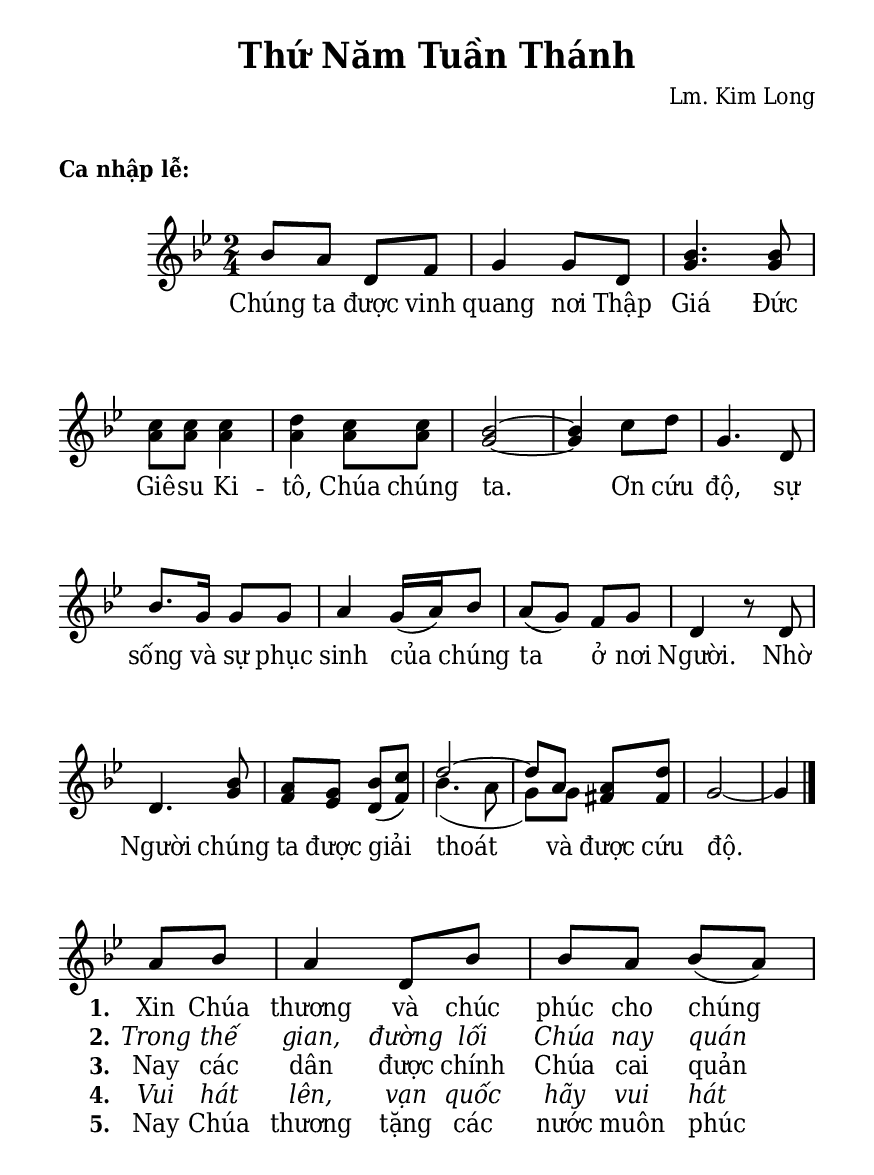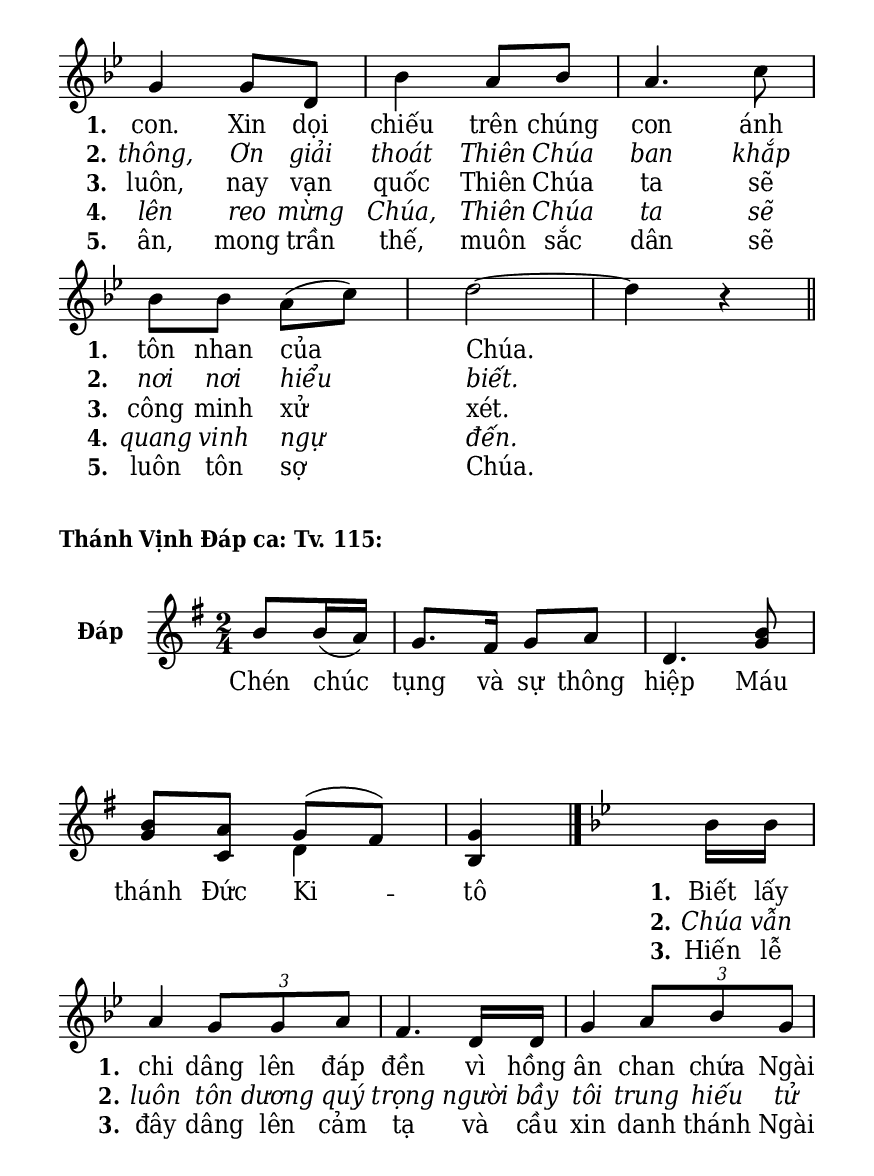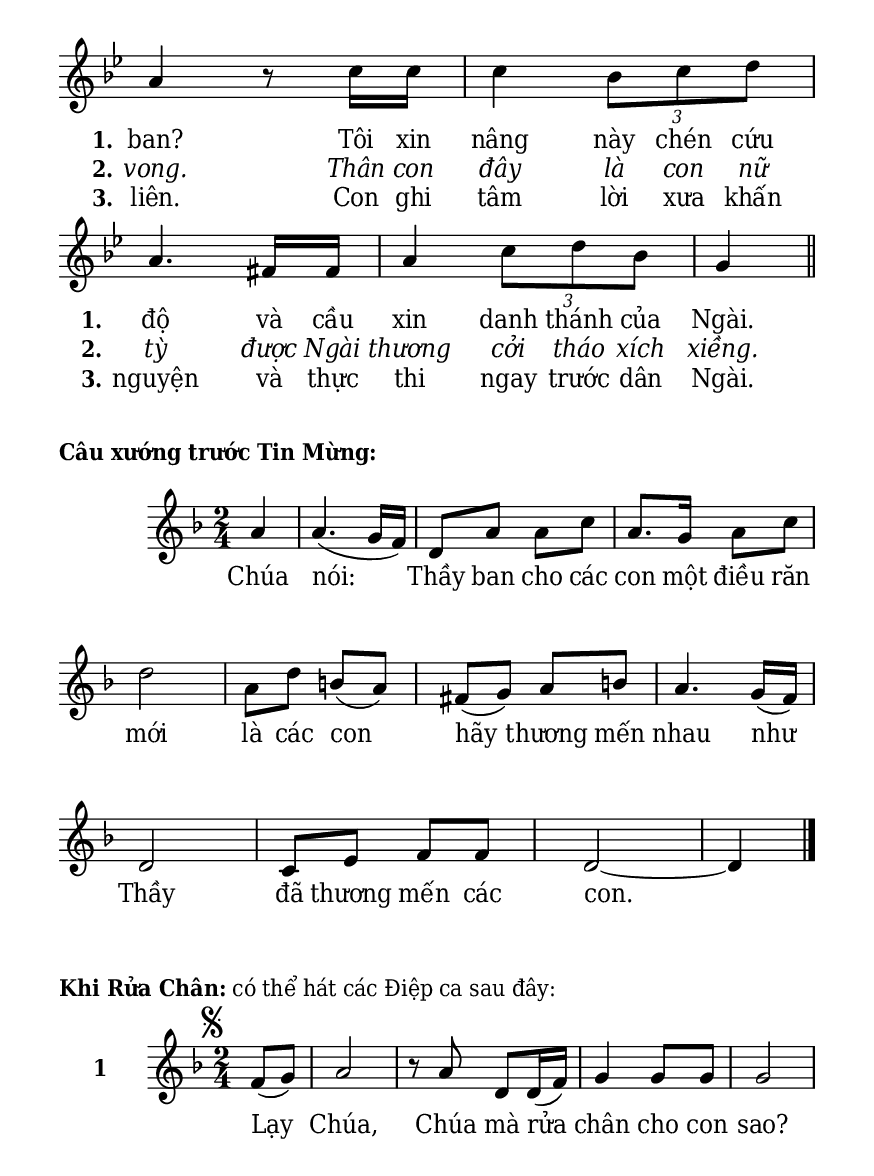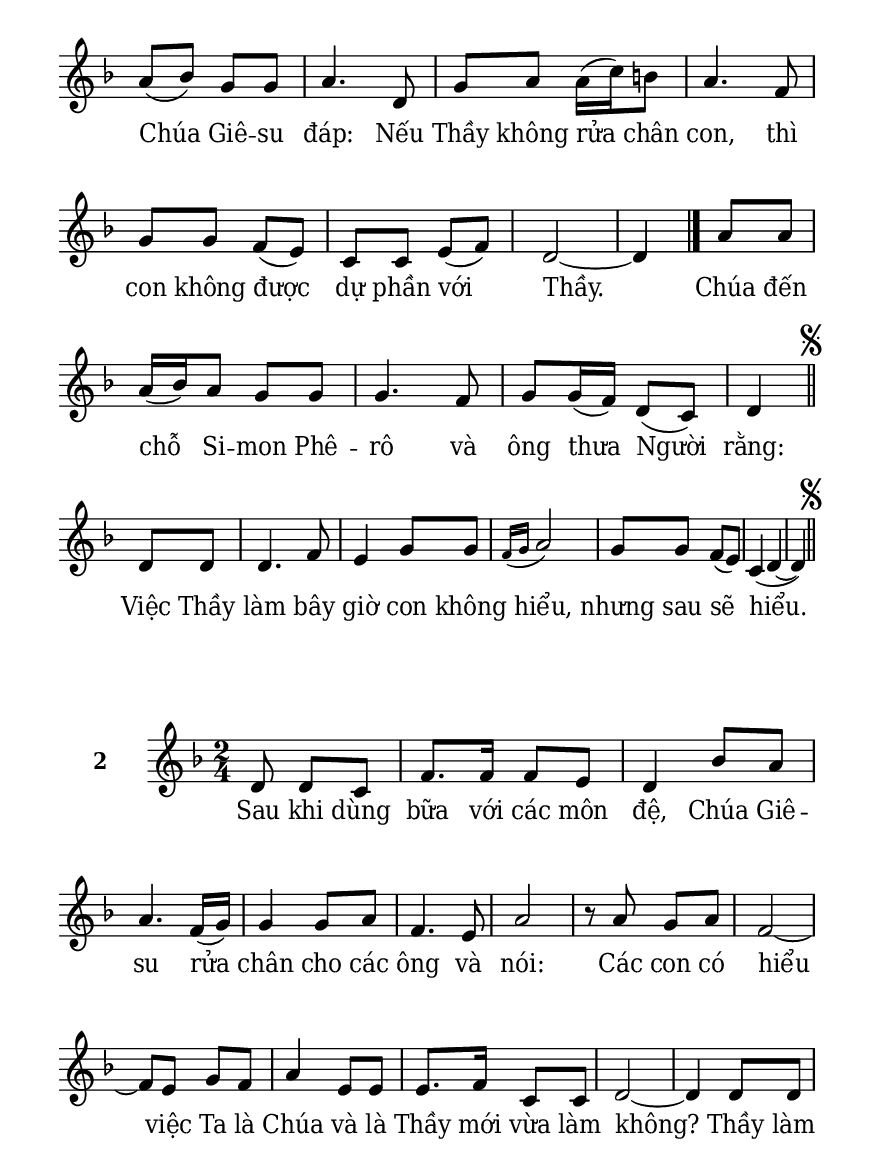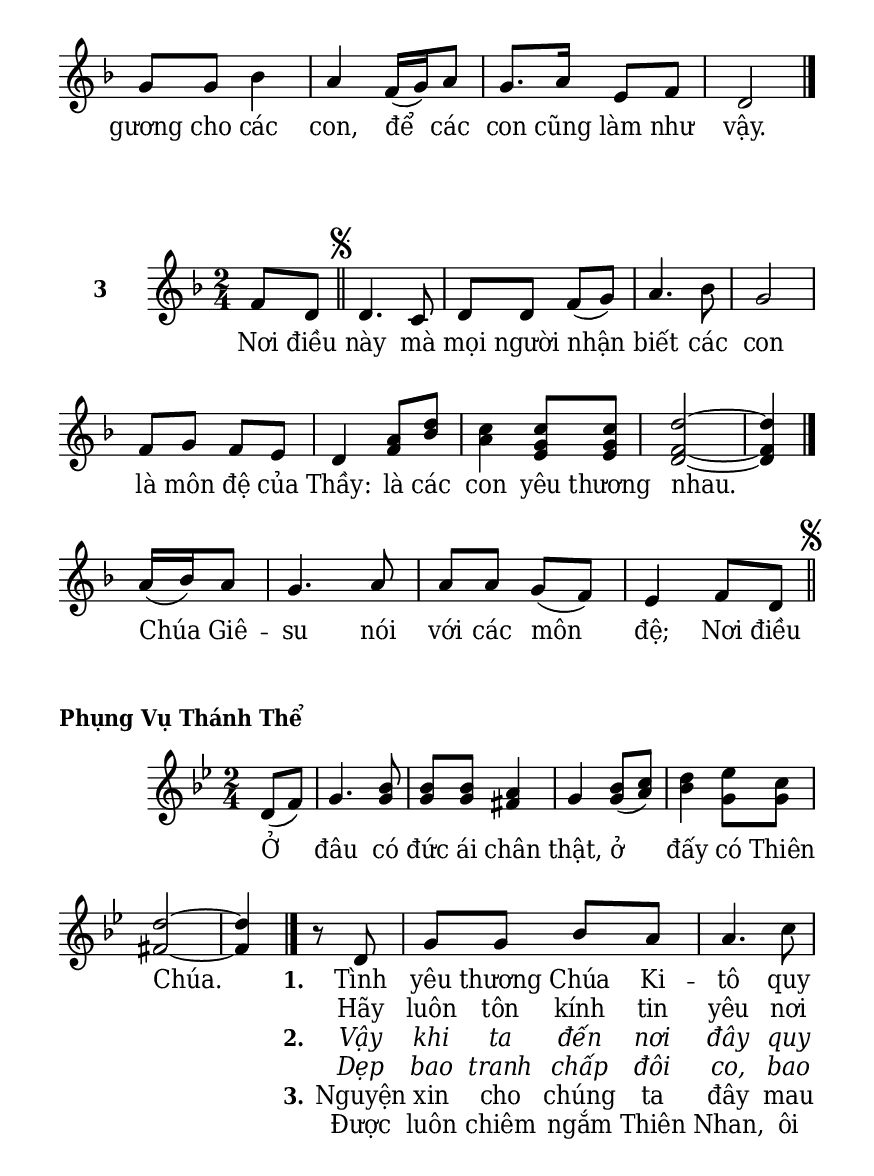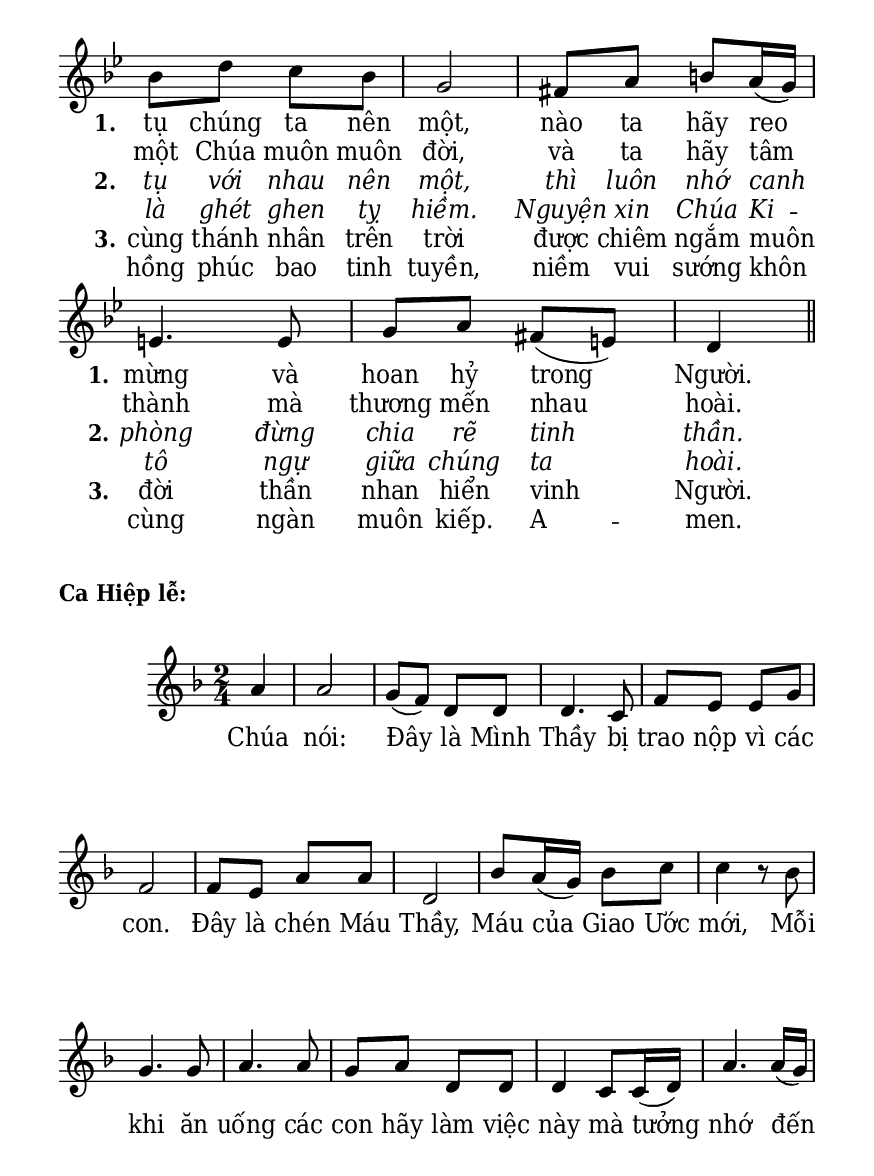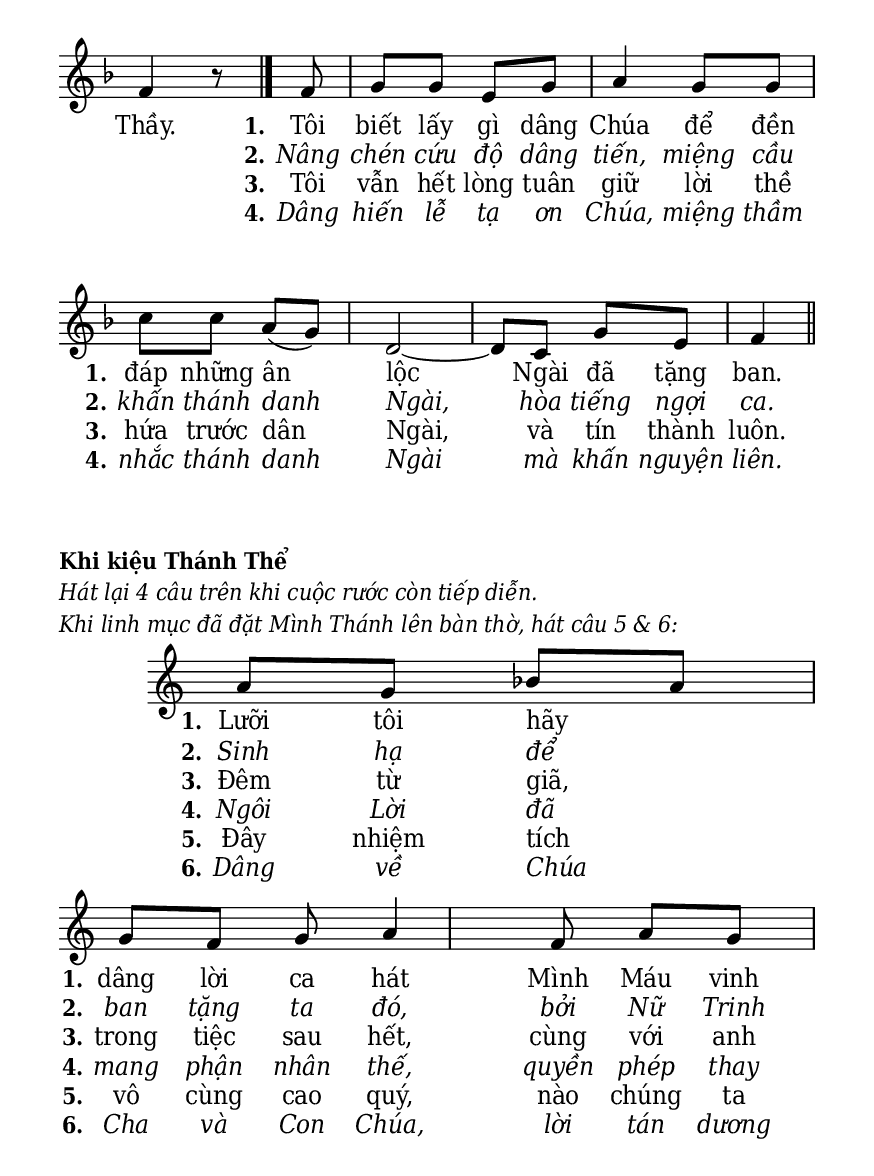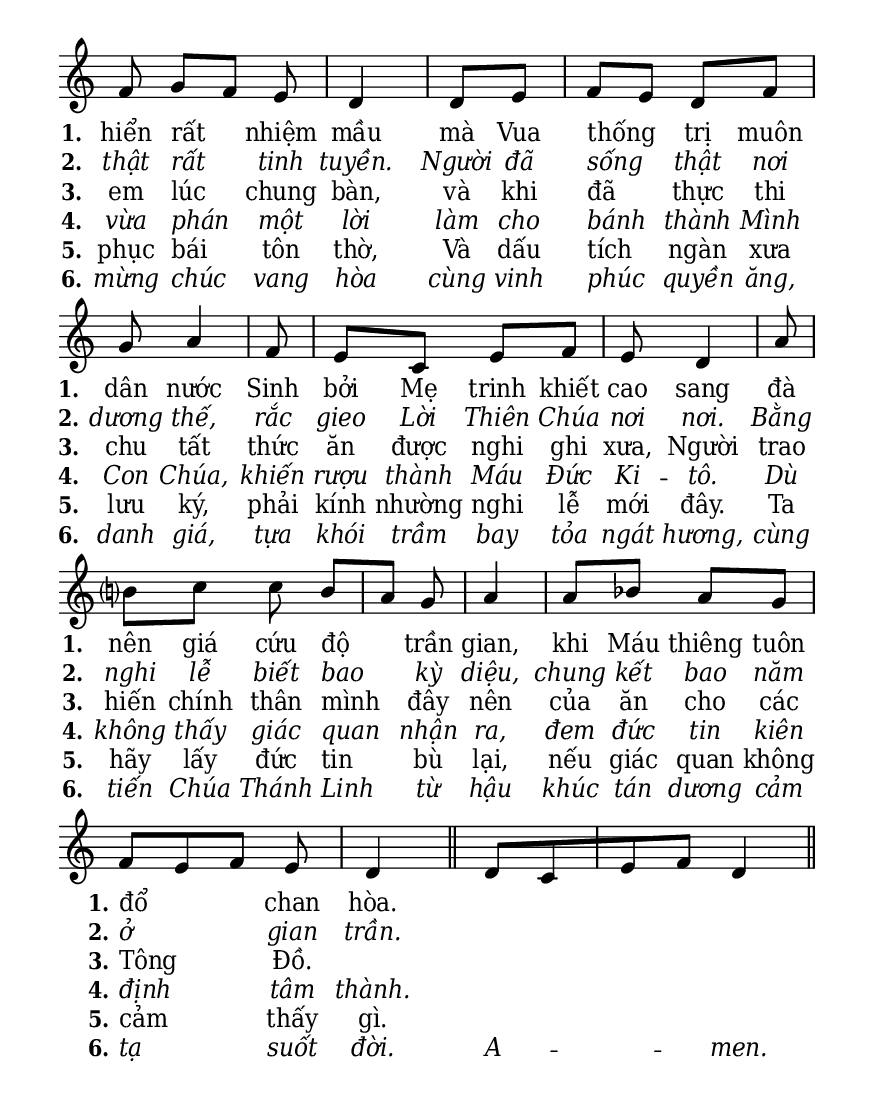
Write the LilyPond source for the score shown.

% Cài đặt chung
\version "2.22.1"
\include "english.ly"

\header {
  title = "Thứ Năm Tuần Thánh"
  composer = "Lm. Kim Long"
  %arranger = " "
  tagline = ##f
}

%
#(define (add-grob-definition grob-name grob-entry)
     (set! all-grob-descriptions
           (cons ((@@ (lily) completize-grob-entry)
                  (cons grob-name grob-entry))
                 all-grob-descriptions)))

#(add-grob-definition
    'StanzaNumberSpanner
    `((direction . ,LEFT)
      (font-series . bold)
      (padding . 1)
      (side-axis . ,X)
      (stencil . ,ly:text-interface::print)
      (X-offset . ,ly:side-position-interface::x-aligned-side)
      (Y-extent . ,grob::always-Y-extent-from-stencil)
      (meta . ((class . Spanner)
               (interfaces . (font-interface
                              side-position-interface
                              stanza-number-interface
                              text-interface))))))

\layout {
    \context {
      \Global
      \grobdescriptions #all-grob-descriptions
    }
    \context {
      \Score
      \remove Stanza_number_align_engraver
      \consists
        #(lambda (context)
           (let ((texts '())
                 (syllables '()))
             (make-engraver
              (acknowledgers
               ((stanza-number-interface engraver grob source-engraver)
                  (set! texts (cons grob texts)))
               ((lyric-syllable-interface engraver grob source-engraver)
                  (set! syllables (cons grob syllables))))
              ((stop-translation-timestep engraver)
                 (for-each
                  (lambda (text)
                    (for-each
                     (lambda (syllable)
                       (ly:pointer-group-interface::add-grob
                        text
                        'side-support-elements
                        syllable))
                     syllables))
                  texts)
                 (set! syllables '())))))
    }
    \context {
      \Lyrics
      \remove Stanza_number_engraver
      \consists
        #(lambda (context)
           (let ((text #f)
                 (last-stanza #f))
             (make-engraver
              ((process-music engraver)
                 (let ((stanza (ly:context-property context 'stanza #f)))
                   (if (and stanza (not (equal? stanza last-stanza)))
                       (let ((column (ly:context-property context
'currentCommandColumn)))
                         (set! last-stanza stanza)
                         (if text
                             (ly:spanner-set-bound! text RIGHT column))
                         (set! text (ly:engraver-make-grob engraver
'StanzaNumberSpanner '()))
                         (ly:grob-set-property! text 'text stanza)
                         (ly:spanner-set-bound! text LEFT column)))))
              ((finalize engraver)
                 (if text
                     (let ((column (ly:context-property context
'currentCommandColumn)))
                       (ly:spanner-set-bound! text RIGHT column)))))))
      \override StanzaNumberSpanner.horizon-padding = 10000
    }
}

stanzaReminderOff =
\temporary \override StanzaNumberSpanner.after-line-breaking =
   #(lambda (grob)
      ;; Can be replaced with (not (first-broken-spanner? grob)) in 2.23.
      (if (let ((siblings (ly:spanner-broken-into (ly:grob-original grob))))
            (and (pair? siblings)
                 (not (eq? grob (car siblings)))))
          (ly:grob-suicide! grob)))

stanzaReminderOn =
\undo \stanzaReminderOff
%

% Nhạc
nhacMauMot = \relative c'' {
  \key bf \major
  \time 2/4
  bf8 a d, f |
  g4 g8 d |
  <<
    {
      bf'4. bf8 |
      a a a4 |
      a c8 c |
      bf2 ~ |
      bf4
    }
    {
      g4. g8 |
      c c c4 |
      d a8 a |
      g2 ~ |
      g4
    }
  >>
  c8 d |
  g,4. d8 |
  bf'8. g16 g8 g |
  a4 g16 (a) bf8 |
  a (g) f g |
  d4 r8 d |
  d4.
  <<
    {
      bf'8 |
      a g bf (c)
    }
    {
      g |
      f ef d (f) 
    }
  >>
  <<
    {
      \voiceOne
      d'2 ~ |
      d8 a
    }
    \new Voice = "splitpart" {
      \voiceTwo
      bf4. (a8 |
      g) g
    }
  >>
  \oneVoice
  <<
    {
      a8 d |
    }
    {
      fs,8 fs
    }
  >>
  g2 ~ |
  g4 \bar "|." \break
  
  a8 bf |
  a4 d,8 bf' |
  bf a bf (a) |
  g4 g8 d |
  bf'4 a8 bf |
  a4. c8 |
  bf bf a (c) |
  d2 ~ |
  d4 r \bar "||"
}

nhacMauHai = \relative c'' {
  \key g \major
  \time 2/4
  \partial 4 b8 b16 (a) |
  g8. fs16 g8 a |
  d,4.
  <<
    {
      b'8 |
      b a
    }
    {
      g |
      g c,
    }
  >>
  <<
    {
      \voiceOne
      g' (fs)
    }
    \new Voice = "splitpart" {
      \voiceTwo
      d4
    }
  >>
  \oneVoice
  \partial 4 <g b,>4 \bar "|."
  
  \set Staff.explicitKeySignatureVisibility = #end-of-line-invisible
  \set Staff.printKeyCancellation = ##f
  \key bf \major
  \partial 8 bf16 bf |
  a4 \tuplet 3/2 { g8 g a } |
  f4. d16 d |
  g4 \tuplet 3/2 { a8 bf g } |
  a4 r8 c16 c |
  c4 \tuplet 3/2 { bf8 c d } |
  a4. fs16 fs |
  a4 \tuplet 3/2 { c8 d bf } |
  g4 \bar "||"
}

nhacMauBa = \relative c'' {
  \key f \major
  \time 2/4
  \partial 4 a4 |
  a4. (g16 f) |
  d8 a' a c |
  a8. g16 a8 c |
  d2 |
  a8 d b! (a) |
  fs8 (g) a b! |
  a4. g16 (f) |
  d2 |
  c8 e f f |
  d2 ~ |
  d4 \bar "|."
}

nhacMauBon = \relative c' {
  \key f \major
  \time 2/4
  \once \override Score.RehearsalMark.font-size = #0.1
  \mark \markup { \musicglyph #"scripts.segno" }
  \partial 4 f8 (g) |
  a2 |
  r8 a d, d16 (f) |
  g4 g8 g |
  g2 |
  a8 (bf) g g |
  a4. d,8 |
  g a a16 (c) b!8 |
  a4. f8 |
  g g f (e) |
  c c e (f) |
  d2 ~ |
  d4 \bar "|."
  a'8 a |
  a16 (bf) a8 g g |
  g4. f8 |
  g g16 (f) d8 (c) |
  d4 \bar "||"
  \once \override Score.RehearsalMark #'break-visibility = #end-of-line-visible
  \once \override Score.RehearsalMark.font-size = #0.1
  \mark \markup { \musicglyph #"scripts.segno" }
  \break
  
  d8 d |
  d4. f8 |
  e4 g8 g |
  \slashedGrace { f16 (g } a2) |
  g8 g f (e) |
  c4 (d ~ |
  d) \bar "||"
  \once \override Score.RehearsalMark.font-size = #0.1
  \mark \markup { \musicglyph #"scripts.segno" }
}

nhacMauNam = \relative c' {
  \key f \major
  \time 2/4
  \partial 4. d8 d c |
  f8. f16 f8 e |
  d4 bf'8 a |
  a4. f16 (g) |
  g4 g8 a |
  f4. e8 |
  a2 |
  r8 a g a |
  f2 ~ |
  f8 e g f |
  a4 e8 e |
  e8. f16 c8 c |
  d2 ~ |
  d4 d8 d |
  g g bf4 |
  a4 f16 (g) a8 |
  g8. a16 e8 f |
  d2 \bar "|."
}

nhacMauSau = \relative c' {
  \key f \major
  \time 2/4
  \partial 4 f8 d \bar "||"
  \once \override Score.RehearsalMark.font-size = #0.1
  \mark \markup { \musicglyph #"scripts.segno" }
  d4. c8 |
  d d f (g) |
  a4. bf8 |
  g2 |
  f8 g f e |
  d4 <a' f>8 <d bf> |
  <c a>4 <c g e>8 <c g e> |
  <d f, d>2 ~ <d f, d>4 \bar "|." \break
  a16 (bf) a8 |
  g4. a8 |
  a a g (f) |
  e4 f8 d \bar "||"
  \once \override Score.RehearsalMark.font-size = #0.1
  \mark \markup { \musicglyph #"scripts.segno" }
}

nhacMauBay = \relative c' {
  \key bf \major
  \time 2/4
  \partial 4 d8 (f) |
  g4.
  <<
    {
      bf8 |
      bf bf a4 |
      g bf8 (c) |
      d4 ef8 c |
      d2 ~ |
      d4 \bar "|."
    }
    {
      g,8 |
      g g fs4 |
      \skip 4 g8 (a) |
      bf4 g8 g |
      fs2 ~ |
      fs4
    }
  >>
  r8 d |
  g g bf a |
  a4. c8 |
  bf d c bf |
  g2 |
  fs8 a b! a16 (g) |
  e!4. e8 |
  g a fs (e!) |
  d4 \bar "||"
}

nhacMauTam = \relative c'' {
  \key f \major
  \time 2/4
  \partial 4 a4 |
  a2 |
  g8 (f) d d |
  d4. c8 |
  f e e g |
  f2 |
  f8 e a a |
  d,2 |
  bf'8 a16 (g) bf8 c |
  c4 r8 bf |
  g4. g8 |
  a4. a8 |
  g a d, d |
  d4 c8 c16 (d) |
  a'4. a16 (g) |
  f4 r8 \bar "|."
  
  f8 |
  g g e g |
  a4 g8 g |
  c c a (g) |
  d2 ~ |
  d8 c g' e |
  f4 \bar "||"
}

nhacMauChin = \relative c'' {
  \key c \major
  \time 2/4
  a8 g bf \hide ([a]) g f g a4 f8 a
  g f g \hide ([f]) e d4 \bar "|" d8 e f \hide ([e]) d f g a4 \bar "|"
  f8 e c e f e d4 \bar "|" a'8 b!? c c b \hide ([a]) g \bar "|"
  a4 a8 bf a g f \hide ([e f]) e d4 \bar "||"
  d8 \hide ([c e f]) d4 \bar "||"
}

% Lời
loiMauMot = \lyricmode {
  Chúng ta được vinh quang nơi Thập Giá Đức Giê -- su Ki -- tô,
  Chúa chúng ta.
  Ơn cứu độ, sự sống và sự phục sinh của chúng ta ở nơi Người.
  Nhờ Người chúng ta được giải thoát và được cứu độ.
  <<
    {
      \set stanza = "1."
      Xin Chúa thương và chúc phúc cho chúng con.
      Xin dọi chiếu trên chúng con ánh tôn nhan của Chúa.
    }
    \new Lyrics {
      \set associatedVoice = "beSop"
      \set stanza = "2."
      \override Lyrics.LyricText.font-shape = #'italic
      Trong thế gian, đường lối Chúa nay quán thông,
      Ơn giải thoát Thiên Chúa ban khắp nơi nơi hiểu biết.
    }
    \new Lyrics {
      \set associatedVoice = "beSop"
      \set stanza = "3."
      Nay các dân được chính Chúa cai quản luôn,
      nay vạn quốc Thiên Chúa ta sẽ công minh xử xét.
    }
    \new Lyrics {
      \set associatedVoice = "beSop"
      \set stanza = "4."
      \override Lyrics.LyricText.font-shape = #'italic
      Vui hát lên, vạn quốc hãy vui hát lên reo mừng Chúa,
      Thiên Chúa ta sẽ quang vinh ngự đến.
    }
    \new Lyrics {
      \set associatedVoice = "beSop"
      \set stanza = "5."
      Nay Chúa thương tặng các nước muôn phúc ân,
      mong trần thế, muôn sắc dân sẽ luôn tôn sợ Chúa.
    }
  >>
}

loiMauHai = \lyricmode {
  Chén chúc tụng và sự thông hiệp Máu thánh Đức Ki -- tô
  <<
    {
      \set stanza = "1."
      Biết lấy chi dâng lên đáp đền
      vì hồng ân chan chứa Ngài ban?
      Tôi xin nâng này chén cứu độ
      và cầu xin danh thánh của Ngài.
    }
    \new Lyrics {
      \set associatedVoice = "beSop"
      \set stanza = "2."
      \override Lyrics.LyricText.font-shape = #'italic
      Chúa vẫn luôn tôn dương quý trọng
      người bầy tôi trung hiếu tử vong.
      Thân con đây là con nữ tỳ
      được Ngài thương cởi tháo xích xiềng.
    }
    \new Lyrics {
      \set associatedVoice = "beSop"
      \set stanza = "3."
      Hiến lễ đây dâng lên cảm tạ
      và cầu xin danh thánh Ngài liên.
      Con ghi tâm lời xưa khấn nguyện
      và thực thi ngay trước dân Ngài.
    }
  >>
}

loiMauBa = \lyricmode {
  Chúa nói: Thầy ban cho các con một điều răn mới
  là các con hãy thương mến nhau
  như Thầy đã thương mến các con.
}

loiMauBon = \lyricmode {
  Lạy Chúa, Chúa mà rửa chân cho con sao?
  Chúa Giê -- su đáp:
  Nếu Thầy không rửa chân con, thì con không được
  dự phần với Thầy.
  Chúa đến chỗ Si -- mon Phê -- rô và ông thưa Người rằng:
  
  Việc Thầy làm bây giờ con không hiểu, nhưng sau sẽ hiểu.
}

loiMauNam = \lyricmode {
  Sau khi dùng bữa với các môn đệ,
  Chúa Giê -- su rửa chân cho các ông và nói:
  Các con có hiểu việc Ta là Chúa và là Thầy mới vừa làm không?
  Thầy làm gương cho các con, để các con cũng làm như vậy.
}

loiMauSau = \lyricmode {
  Nơi điều này mà mọi người nhận biết các con là môn đệ của Thầy:
  là các con yêu thương nhau.
  Chúa Giê -- su nói với các môn đệ;
  Nơi điều
}

loiMauBay = \lyricmode {
  Ở đâu có đức ái chân thật, ở đấy có Thiên Chúa.
  <<
    {
      \set stanza = "1."
      Tình yêu thương Chúa Ki -- tô quy tụ chúng ta nên một,
      nào ta hãy reo mừng và hoan hỷ trong Người.
    }
    \new Lyrics {
      \set associatedVoice = "beSop"
      \stanzaReminderOff
      Hãy luôn tôn kính tin yêu nơi một Chúa muôn muôn đời,
      và ta hãy tâm thành mà thương mến nhau hoài.
    }
    \new Lyrics {
      \set associatedVoice = "beSop"
      \set stanza = "2."
      \override Lyrics.LyricText.font-shape = #'italic
      Vậy khi ta đến nơi đây quy tụ với nhau nên một,
      thì luôn nhớ canh phòng đừng chia rẽ tinh thần.
    }
    \new Lyrics {
      \set associatedVoice = "beSop"
      \stanzaReminderOff
      \override Lyrics.LyricText.font-shape = #'italic
      Dẹp bao tranh chấp đôi co, bao là ghét ghen tỵ hiềm.
      Nguyện xin Chúa Ki -- tô ngự giữa chúng ta hoài.
    }
    \new Lyrics {
      \set associatedVoice = "beSop"
      \set stanza = "3."
      Nguyện xin cho chúng ta đây mau cùng thánh nhân trên trời
      được chiêm ngắm muôn đời thần nhan hiển vinh Người.
    }
    \new Lyrics {
      \set associatedVoice = "beSop"
      \stanzaReminderOff
      Được luôn chiêm ngắm Thiên Nhan, ôi hồng phúc bao tinh tuyền,
      niềm vui sướng khôn cùng ngàn muôn kiếp.
      A -- men.
    }
  >>
}

loiMauTam = \lyricmode {
  Chúa nói: Đây là Mình Thầy bị trao nộp vì các con.
  Đây là chén Máu Thầy, Máu của Giao Ước mới,
  Mỗi khi ăn uống các con hãy làm việc này
  mà tưởng nhớ đến Thầy.
  <<
    {
      \set stanza = "1."
      Tôi biết lấy gì dâng Chúa
      để đền đáp những ân lộc Ngài đã tặng ban.
    }
    \new Lyrics {
      \set associatedVoice = "beSop"
      \set stanza = "2."
      \override Lyrics.LyricText.font-shape = #'italic
      Nâng chén cứu độ dâng tiến,
      miệng cầu khấn thánh danh Ngài, hòa tiếng ngợi ca.
    }
    \new Lyrics {
      \set associatedVoice = "beSop"
      \set stanza = "3."
      Tôi vẫn hết lòng tuân giữ lời thề hứa trước dân Ngài,
      và tín thành luôn.
    }
    \new Lyrics {
      \set associatedVoice = "beSop"
      \set stanza = "4."
      \override Lyrics.LyricText.font-shape = #'italic
      Dâng hiến lễ tạ ơn Chúa,
      miệng thầm nhắc thánh danh Ngài mà khấn nguyện liên.
    }
  >>
}

loiMauChin = \lyricmode {
  <<
    {
      \set stanza = "1."
      Lưỡi tôi hãy dâng lời ca hát Mình Máu vinh hiển rất nhiệm mầu
      mà Vua thống trị muôn dân nước
      Sinh bởi Mẹ trinh khiết cao sang
      đà nên giá cứu độ trần gian,
      khi Máu thiêng tuôn đổ chan hòa.
    }
    \new Lyrics {
      \set associatedVoice = "beSop"
      \set stanza = "2."
      \override Lyrics.LyricText.font-shape = #'italic
      Sinh hạ để ban tặng ta đó,
      bởi Nữ Trinh thật rất tinh tuyền.
      Người đã sống thật nơi dương thế,
      rắc gieo Lời Thiên Chúa nơi nơi.
      Bằng nghi lễ biết bao kỳ diệu,
      chung kết bao năm ở gian trần.
    }
    \new Lyrics {
      \set associatedVoice = "beSop"
      \set stanza = "3."
      Đêm từ giã, trong tiệc sau hết,
      cùng với anh em lúc chung bàn,
      và khi đã thực thi chu tất
      thức ăn được nghi ghi xưa,
      Người trao hiến chính thân mình đây
      nên của ăn cho các Tông Đồ.
    }
    \new Lyrics {
      \set associatedVoice = "beSop"
      \set stanza = "4."
      \override Lyrics.LyricText.font-shape = #'italic
      Ngôi Lời đã mang phận nhân thế,
      quyền phép thay vừa phán một lời
      làm cho bánh thành Mình Con Chúa,
      khiến rượu thành Máu Đức Ki -- tô.
      Dù không thấy giác quan nhận ra,
      đem đức tin kiên định tâm thành.
    }
    \new Lyrics {
      \set associatedVoice = "beSop"
      \set stanza = "5."
      Đây nhiệm tích vô cùng cao quý,
      nào chúng ta phục bái tôn thờ,
      Và dấu tích ngàn xưa lưu ký,
      phải kính nhường nghi lễ mới đây.
      Ta hãy lấy đức tin bù lại,
      nếu giác quan không cảm thấy gì.
    }
    \new Lyrics {
      \set associatedVoice = "beSop"
      \set stanza = "6."
      \override Lyrics.LyricText.font-shape = #'italic
      Dâng về Chúa Cha và Con Chúa,
      lời tán dương mừng chúc vang hòa
      cùng vinh phúc quyền ăng, danh giá,
      tựa khói trầm bay tỏa ngát hương,
      cùng tiến Chúa Thánh Linh từ hậu
      khúc tán dương cảm tạ suốt đời.
      A -- men.
    }
  >>
}

% Dàn trang
\paper {
  #(set-paper-size "a5")
  top-margin = 10\mm
  bottom-margin = 10\mm
  left-margin = 10\mm
  right-margin = 10\mm
  indent = #0
  #(define fonts
	 (make-pango-font-tree "Deja Vu Serif Condensed"
	 		       "Deja Vu Serif Condensed"
			       "Deja Vu Serif Condensed"
			       (/ 20 20)))
  print-page-number = ##f
  %page-count = 9
}

% Đổi kích thước nốt cho bè phụ
notBePhu =
#(define-music-function (font-size music) (number? ly:music?)
   (for-some-music
     (lambda (m)
       (if (music-is-of-type? m 'rhythmic-event)
           (begin
             (set! (ly:music-property m 'tweaks)
                   (cons `(font-size . ,font-size)
                         (ly:music-property m 'tweaks)))
             #t)
           #f))
     music)
   music)

\markup {
  \vspace #2
  \bold "Ca nhập lễ:"
}

\score {
  <<
    \new Staff <<
        \clef treble
        \new Voice = beSop {
          \nhacMauMot
        }
      \new Lyrics \lyricsto beSop \loiMauMot
    >>
  >>
  \layout {
    indent = 15
    \override Lyrics.LyricSpace.minimum-distance = #0.6
    \override Score.BarNumber.break-visibility = ##(#f #f #f)
    \override Score.SpacingSpanner.uniform-stretching = ##t
    ragged-last = ##f
  }
}

\markup {
  \vspace #2
  \bold "Thánh Vịnh Đáp ca: Tv. 115:"
}

\score {
  <<
    \new Staff \with {
      instrumentName = \markup { \bold "Đáp" }} <<
        \clef treble
        \new Voice = beSop {
          \nhacMauHai
        }
      \new Lyrics \lyricsto beSop \loiMauHai
    >>
  >>
  \layout {
    indent = 15
    \override Lyrics.LyricSpace.minimum-distance = #0.7
    \override Score.BarNumber.break-visibility = ##(#f #f #f)
    \override Score.SpacingSpanner.uniform-stretching = ##t
    \override LyricHyphen.minimum-distance = #1.5
    ragged-last = ##f
  }
}

\markup {
  \vspace #2
  \bold "Câu xướng trước Tin Mừng:"
}

\score {
  <<
    \new Staff <<
        \clef treble
        \new Voice = beSop {
          \nhacMauBa
        }
      \new Lyrics \lyricsto beSop \loiMauBa
    >>
  >>
  \layout {
    indent = 15
    \override Lyrics.LyricSpace.minimum-distance = #0.6
    \override Score.BarNumber.break-visibility = ##(#f #f #f)
    \override Score.SpacingSpanner.uniform-stretching = ##t
    ragged-last = ##f
  }
}

\markup {
  \vspace #2
  \bold "Khi Rửa Chân:"
  \normal-text "có thể hát các Điệp ca sau đây:"
}


\score {
  <<
    \new Staff \with {
      instrumentName = \markup { \bold "1" }} <<
        \clef treble
        \new Voice = beSop {
          \nhacMauBon
        }
      \new Lyrics \lyricsto beSop \loiMauBon
    >>
  >>
  \layout {
    indent = 15
    \override Lyrics.LyricSpace.minimum-distance = #0.7
    \override LyricHyphen.minimum-distance = #1
    \override Score.BarNumber.break-visibility = ##(#f #f #f)
    \override Score.SpacingSpanner.uniform-stretching = ##t
    ragged-last = ##f
  }
}

\markup {
  \vspace #2
}

\score {
  <<
    \new Staff \with {
      instrumentName = \markup { \bold "2" }} <<
        \clef treble
        \new Voice = beSop {
          \nhacMauNam
        }
      \new Lyrics \lyricsto beSop \loiMauNam
    >>
  >>
  \layout {
    indent = 15
    \override Lyrics.LyricSpace.minimum-distance = #0.7
    \override Score.BarNumber.break-visibility = ##(#f #f #f)
    \override Score.SpacingSpanner.uniform-stretching = ##t
    ragged-last = ##f
  }
}

\markup {
  \vspace #2
}

\score {
  <<
    \new Staff \with {
      instrumentName = \markup { \bold "3" }} <<
        \clef treble
        \new Voice = beSop {
          \nhacMauSau
        }
      \new Lyrics \lyricsto beSop \loiMauSau
    >>
  >>
  \layout {
    indent = 15
    \override Lyrics.LyricSpace.minimum-distance = #0.7
    \override Score.BarNumber.break-visibility = ##(#f #f #f)
    \override Score.SpacingSpanner.uniform-stretching = ##t
    ragged-last = ##f
  }
}

\markup {
  \vspace #2
  \bold "Phụng Vụ Thánh Thể"
}

\score {
  <<
    \new Staff <<
        \clef treble
        \new Voice = beSop {
          \nhacMauBay
        }
      \new Lyrics \lyricsto beSop \loiMauBay
    >>
  >>
  \layout {
    indent = 15
    \override Lyrics.LyricSpace.minimum-distance = #0.7
    \override Score.BarNumber.break-visibility = ##(#f #f #f)
    \override Score.SpacingSpanner.uniform-stretching = ##t
    ragged-last = ##f
  }
}

\markup {
  \vspace #2
  \bold "Ca Hiệp lễ:"
}

\score {
  <<
    \new Staff <<
        \clef treble
        \new Voice = beSop {
          \nhacMauTam
        }
      \new Lyrics \lyricsto beSop \loiMauTam
    >>
  >>
  \layout {
    indent = 15
    \override Lyrics.LyricSpace.minimum-distance = #0.8
    \override Score.BarNumber.break-visibility = ##(#f #f #f)
    \override Score.SpacingSpanner.uniform-stretching = ##t
    ragged-last = ##f
  }
}

\markup {
  \vspace #2
  \column {
      \left-align {
        \line {
          \bold "Khi kiệu Thánh Thể"
        }
        \line {
          \normal-text \italic "Hát lại 4 câu trên khi cuộc rước còn tiếp diễn."
        }
        \line {
          \normal-text \italic "Khi linh mục đã đặt Mình Thánh lên bàn thờ, hát câu 5 & 6:"
        }
      }
  }
}

\score {
  <<
    \new Staff <<
        \clef treble
        \new Voice = beSop {
          \nhacMauChin
        }
      \new Lyrics \lyricsto beSop \loiMauChin
    >>
  >>
  \layout {
    indent = 15
    \override Staff.TimeSignature.transparent = ##t
    \override Lyrics.LyricSpace.minimum-distance = #0.8
    \override Score.BarNumber.break-visibility = ##(#f #f #f)
    \override Score.SpacingSpanner.uniform-stretching = ##t
    \set Score.defaultBarType = ""
    \set Score.barAlways = ##t
    ragged-last = ##f
  }
}
